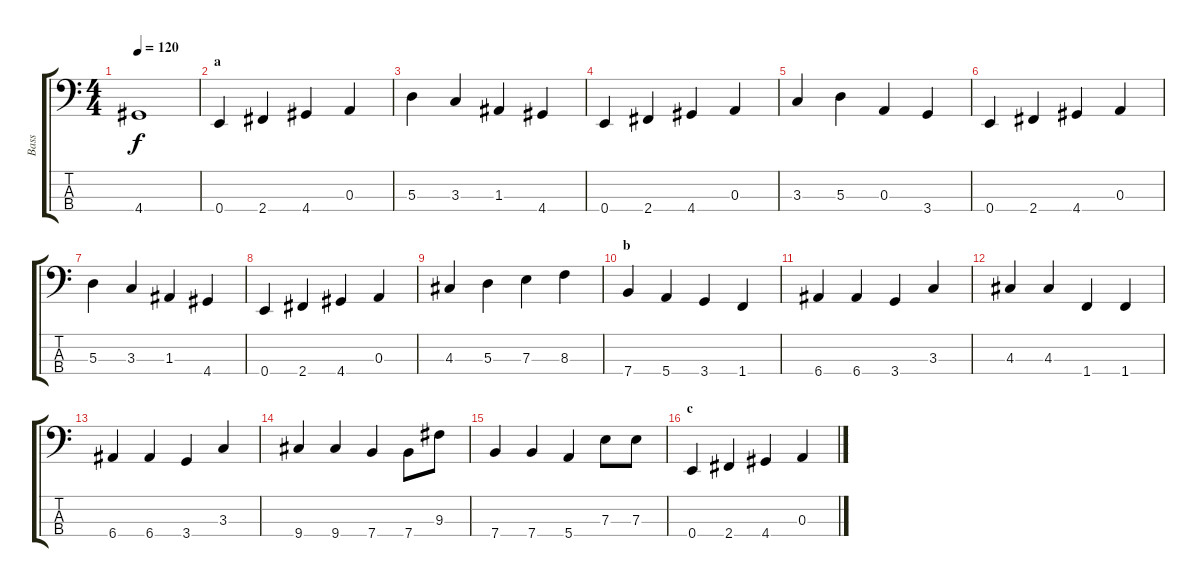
\track ("Bass" "Bass") {instrument acousticbass}
\staff {score tabs}
\tuning (G2 D2 A1 E1) {hide}
\ts (4 4)
\tempo 120
\clef f4
\ks c
4.4.1{dy f instrument acousticbass} |
\section ("" "a")
0.4.4 2.4.4 4.4.4 0.3.4 |
5.3.4 3.3.4 1.3.4 4.4.4 |
0.4.4 2.4.4 4.4.4 0.3.4 |
3.3.4 5.3.4 0.3.4 3.4.4 |
0.4.4 2.4.4 4.4.4 0.3.4 |
5.3.4 3.3.4 1.3.4 4.4.4 |
0.4.4 2.4.4 4.4.4 0.3.4 |
4.3.4 5.3.4 7.3.4 8.3.4 |
\section ("" "b")
7.4.4 5.4.4 3.4.4 1.4.4 |
6.4.4 6.4.4 3.4.4 3.3.4 |
4.3.4 4.3.4 1.4.4 1.4.4 |
6.4.4 6.4.4 3.4.4 3.3.4 |
9.4.4 9.4.4 7.4.4 7.4.8 9.3.8 |
7.4.4 7.4.4 5.4.4 7.3.8 7.3.8 |
\section ("" "c")
0.4.4 2.4.4 4.4.4 0.3.4
